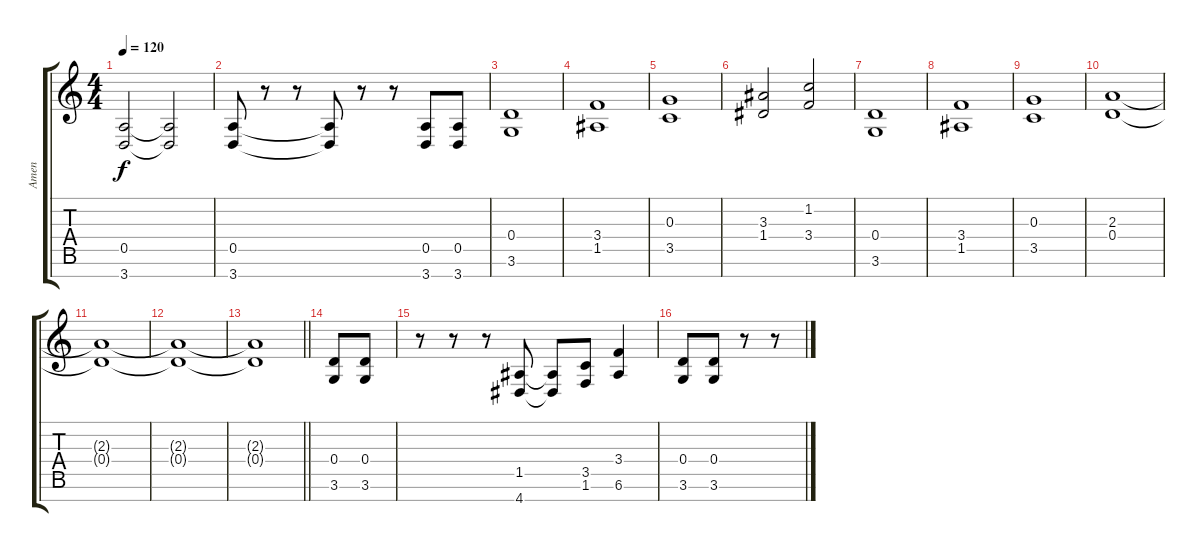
\track ("Amen" "Amen") {instrument overdrivenguitar}
\staff {score tabs}
\tuning (E4 B3 G3 D3 A2 E2 B1) {hide}
\ts (4 4)
\tempo 120
\clef g2
\ks c
(0.5 3.7).2{dy f} (0.5{t} 3.7{t}).2 |
(0.5 3.7).8 r.8 r.8 (0.5{t} 3.7{t}).8 r.8 r.8 (0.5 3.7).8 (0.5 3.7).8 |
(0.4 3.6).1 |
(3.4 1.5).1 |
(0.3 3.5).1 |
(3.3 1.4).2 (1.2 3.4).2 |
(0.4 3.6).1 |
(3.4 1.5).1 |
(0.3 3.5).1 |
(2.3 0.4).1 |
(2.3{t} 0.4{t}).1 |
(2.3{t} 0.4{t}).1 |
\barLineRight lightlight
(2.3{t} 0.4{t}).1 |
(0.4 3.6).8 (0.4 3.6).8 |
r.8 r.8 r.8 (1.5 4.7).8 (1.5{t} 4.7{t}).8 (3.5 1.6).8 (3.4 6.6).4 |
(0.4 3.6).8 (0.4 3.6).8 r.8 r.8
